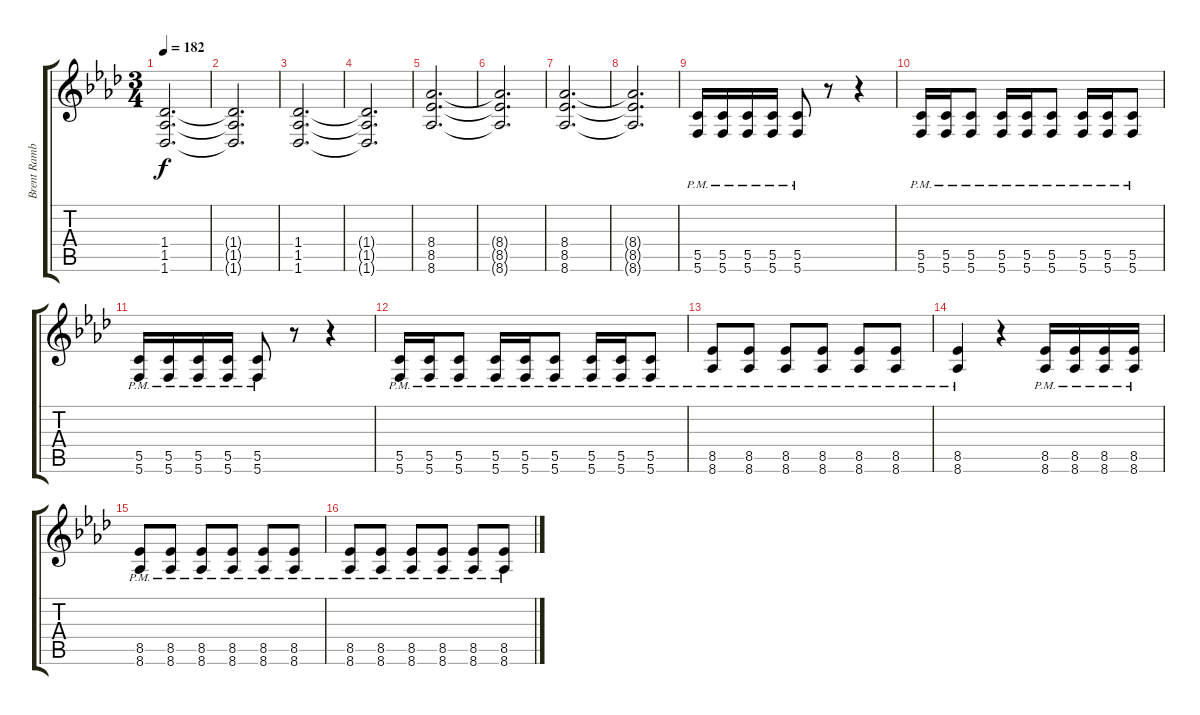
\track ("Brent Rambler [Guitar]" "Brent Ramb") {instrument distortionguitar}
\staff {score tabs}
\tuning (D4 A3 F3 C3 G2 C2) {hide}
\ts (3 4)
\tempo 182
\clef g2
\ks fminor
(1.4 1.5 1.6).2{d dy f} |
(1.4{t} 1.5{t} 1.6{t}).2{d} |
(1.4 1.5 1.6).2{d} |
(1.4{t} 1.5{t} 1.6{t}).2{d} |
(8.4 8.5 8.6).2{d} |
(8.4{t} 8.5{t} 8.6{t}).2{d} |
(8.4 8.5 8.6).2{d} |
(8.4{t} 8.5{t} 8.6{t}).2{d} |
(5.5{pm} 5.6{pm}).16 (5.5{pm} 5.6{pm}).16 (5.5{pm} 5.6{pm}).16 (5.5{pm} 5.6{pm}).16 (5.5{pm} 5.6{pm}).8 r.8 r.4 |
(5.5{pm} 5.6{pm}).16 (5.5{pm} 5.6{pm}).16 (5.5{pm} 5.6{pm}).8 (5.5{pm} 5.6{pm}).16 (5.5{pm} 5.6{pm}).16 (5.5{pm} 5.6{pm}).8 (5.5{pm} 5.6{pm}).16 (5.5{pm} 5.6{pm}).16 (5.5{pm} 5.6{pm}).8 |
(5.5{pm} 5.6{pm}).16 (5.5{pm} 5.6{pm}).16 (5.5{pm} 5.6{pm}).16 (5.5{pm} 5.6{pm}).16 (5.5{pm} 5.6{pm}).8 r.8 r.4 |
(5.5{pm} 5.6{pm}).16 (5.5{pm} 5.6{pm}).16 (5.5{pm} 5.6{pm}).8 (5.5{pm} 5.6{pm}).16 (5.5{pm} 5.6{pm}).16 (5.5{pm} 5.6{pm}).8 (5.5{pm} 5.6{pm}).16 (5.5{pm} 5.6{pm}).16 (5.5{pm} 5.6{pm}).8 |
(8.5{pm} 8.6{pm}).8 (8.5{pm} 8.6).8 (8.5{pm} 8.6).8 (8.5{pm} 8.6).8 (8.5{pm} 8.6{pm}).8 (8.5{pm} 8.6{pm}).8 |
(8.5{pm} 8.6{pm}).4 r.4 (8.5{pm} 8.6{pm}).16 (8.5{pm} 8.6{pm}).16 (8.5{pm} 8.6{pm}).16 (8.5{pm} 8.6{pm}).16 |
(8.5{pm} 8.6{pm}).8 (8.5{pm} 8.6).8 (8.5{pm} 8.6).8 (8.5{pm} 8.6).8 (8.5{pm} 8.6{pm}).8 (8.5{pm} 8.6{pm}).8 |
(8.5{pm} 8.6{pm}).8 (8.5{pm} 8.6).8 (8.5{pm} 8.6).8 (8.5{pm} 8.6).8 (8.5{pm} 8.6{pm}).8 (8.5{pm} 8.6{pm}).8
